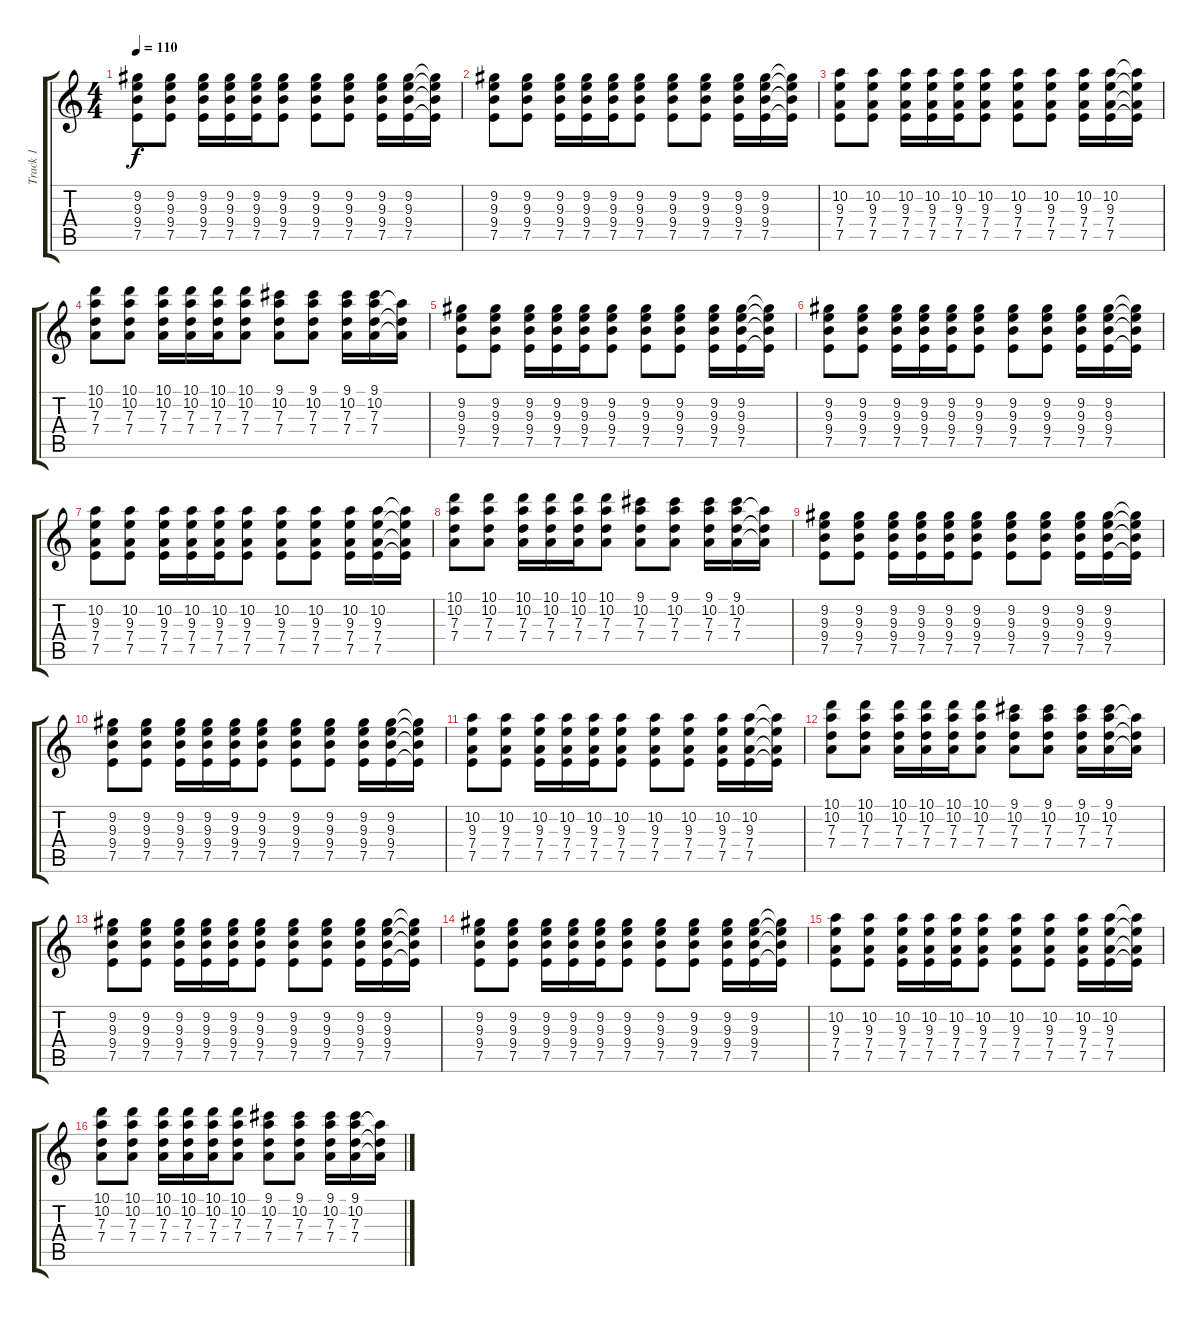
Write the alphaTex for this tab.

\track ("Track 1" "Track 1") {instrument acousticguitarsteel}
\staff {score tabs}
\tuning (E4 B3 G3 D3 A2 E2) {hide}
\ts (4 4)
\tempo 110
\clef g2
\ks c
(9.2 9.3 9.4 7.5).8{dy f instrument acousticguitarsteel} (9.2 9.3 9.4 7.5).8 (9.2 9.3 9.4 7.5).16 (9.2 9.3 9.4 7.5).16 (9.2 9.3 9.4 7.5).16 (9.2 9.3 9.4 7.5).8 (9.2 9.3 9.4 7.5).8 (9.2 9.3 9.4 7.5).8 (9.2 9.3 9.4 7.5).16 (9.2 9.3 9.4 7.5).16 (9.2{t} 9.3{t} 9.4{t} 7.5{t}).16 |
(9.2 9.3 9.4 7.5).8 (9.2 9.3 9.4 7.5).8 (9.2 9.3 9.4 7.5).16 (9.2 9.3 9.4 7.5).16 (9.2 9.3 9.4 7.5).16 (9.2 9.3 9.4 7.5).8 (9.2 9.3 9.4 7.5).8 (9.2 9.3 9.4 7.5).8 (9.2 9.3 9.4 7.5).16 (9.2 9.3 9.4 7.5).16 (9.2{t} 9.3{t} 9.4{t} 7.5{t}).16 |
(10.2 9.3 7.4 7.5).8 (10.2 9.3 7.4 7.5).8 (10.2 9.3 7.4 7.5).16 (10.2 9.3 7.4 7.5).16 (10.2 9.3 7.4 7.5).16 (10.2 9.3 7.4 7.5).8 (10.2 9.3 7.4 7.5).8 (10.2 9.3 7.4 7.5).8 (10.2 9.3 7.4 7.5).16 (10.2 9.3 7.4 7.5).16 (10.2{t} 9.3{t} 7.4{t} 7.5{t}).16 |
(10.1 10.2 7.3 7.4).8 (10.1 10.2 7.3 7.4).8 (10.1 10.2 7.3 7.4).16 (10.1 10.2 7.3 7.4).16 (10.1 10.2 7.3 7.4).16 (10.1 10.2 7.3 7.4).8 (9.1 10.2 7.3 7.4).8 (9.1 10.2 7.3 7.4).8 (9.1 10.2 7.3 7.4).16 (9.1 10.2 7.3 7.4).16 (10.2{t} 7.3{t} 7.4{t}).16 |
(9.2 9.3 9.4 7.5).8 (9.2 9.3 9.4 7.5).8 (9.2 9.3 9.4 7.5).16 (9.2 9.3 9.4 7.5).16 (9.2 9.3 9.4 7.5).16 (9.2 9.3 9.4 7.5).8 (9.2 9.3 9.4 7.5).8 (9.2 9.3 9.4 7.5).8 (9.2 9.3 9.4 7.5).16 (9.2 9.3 9.4 7.5).16 (9.2{t} 9.3{t} 9.4{t} 7.5{t}).16 |
(9.2 9.3 9.4 7.5).8 (9.2 9.3 9.4 7.5).8 (9.2 9.3 9.4 7.5).16 (9.2 9.3 9.4 7.5).16 (9.2 9.3 9.4 7.5).16 (9.2 9.3 9.4 7.5).8 (9.2 9.3 9.4 7.5).8 (9.2 9.3 9.4 7.5).8 (9.2 9.3 9.4 7.5).16 (9.2 9.3 9.4 7.5).16 (9.2{t} 9.3{t} 9.4{t} 7.5{t}).16 |
(10.2 9.3 7.4 7.5).8 (10.2 9.3 7.4 7.5).8 (10.2 9.3 7.4 7.5).16 (10.2 9.3 7.4 7.5).16 (10.2 9.3 7.4 7.5).16 (10.2 9.3 7.4 7.5).8 (10.2 9.3 7.4 7.5).8 (10.2 9.3 7.4 7.5).8 (10.2 9.3 7.4 7.5).16 (10.2 9.3 7.4 7.5).16 (10.2{t} 9.3{t} 7.4{t} 7.5{t}).16 |
(10.1 10.2 7.3 7.4).8 (10.1 10.2 7.3 7.4).8 (10.1 10.2 7.3 7.4).16 (10.1 10.2 7.3 7.4).16 (10.1 10.2 7.3 7.4).16 (10.1 10.2 7.3 7.4).8 (9.1 10.2 7.3 7.4).8 (9.1 10.2 7.3 7.4).8 (9.1 10.2 7.3 7.4).16 (9.1 10.2 7.3 7.4).16 (10.2{t} 7.3{t} 7.4{t}).16 |
(9.2 9.3 9.4 7.5).8 (9.2 9.3 9.4 7.5).8 (9.2 9.3 9.4 7.5).16 (9.2 9.3 9.4 7.5).16 (9.2 9.3 9.4 7.5).16 (9.2 9.3 9.4 7.5).8 (9.2 9.3 9.4 7.5).8 (9.2 9.3 9.4 7.5).8 (9.2 9.3 9.4 7.5).16 (9.2 9.3 9.4 7.5).16 (9.2{t} 9.3{t} 9.4{t} 7.5{t}).16 |
(9.2 9.3 9.4 7.5).8 (9.2 9.3 9.4 7.5).8 (9.2 9.3 9.4 7.5).16 (9.2 9.3 9.4 7.5).16 (9.2 9.3 9.4 7.5).16 (9.2 9.3 9.4 7.5).8 (9.2 9.3 9.4 7.5).8 (9.2 9.3 9.4 7.5).8 (9.2 9.3 9.4 7.5).16 (9.2 9.3 9.4 7.5).16 (9.2{t} 9.3{t} 9.4{t} 7.5{t}).16 |
(10.2 9.3 7.4 7.5).8 (10.2 9.3 7.4 7.5).8 (10.2 9.3 7.4 7.5).16 (10.2 9.3 7.4 7.5).16 (10.2 9.3 7.4 7.5).16 (10.2 9.3 7.4 7.5).8 (10.2 9.3 7.4 7.5).8 (10.2 9.3 7.4 7.5).8 (10.2 9.3 7.4 7.5).16 (10.2 9.3 7.4 7.5).16 (10.2{t} 9.3{t} 7.4{t} 7.5{t}).16 |
(10.1 10.2 7.3 7.4).8 (10.1 10.2 7.3 7.4).8 (10.1 10.2 7.3 7.4).16 (10.1 10.2 7.3 7.4).16 (10.1 10.2 7.3 7.4).16 (10.1 10.2 7.3 7.4).8 (9.1 10.2 7.3 7.4).8 (9.1 10.2 7.3 7.4).8 (9.1 10.2 7.3 7.4).16 (9.1 10.2 7.3 7.4).16 (10.2{t} 7.3{t} 7.4{t}).16 |
(9.2 9.3 9.4 7.5).8 (9.2 9.3 9.4 7.5).8 (9.2 9.3 9.4 7.5).16 (9.2 9.3 9.4 7.5).16 (9.2 9.3 9.4 7.5).16 (9.2 9.3 9.4 7.5).8 (9.2 9.3 9.4 7.5).8 (9.2 9.3 9.4 7.5).8 (9.2 9.3 9.4 7.5).16 (9.2 9.3 9.4 7.5).16 (9.2{t} 9.3{t} 9.4{t} 7.5{t}).16 |
(9.2 9.3 9.4 7.5).8 (9.2 9.3 9.4 7.5).8 (9.2 9.3 9.4 7.5).16 (9.2 9.3 9.4 7.5).16 (9.2 9.3 9.4 7.5).16 (9.2 9.3 9.4 7.5).8 (9.2 9.3 9.4 7.5).8 (9.2 9.3 9.4 7.5).8 (9.2 9.3 9.4 7.5).16 (9.2 9.3 9.4 7.5).16 (9.2{t} 9.3{t} 9.4{t} 7.5{t}).16 |
(10.2 9.3 7.4 7.5).8 (10.2 9.3 7.4 7.5).8 (10.2 9.3 7.4 7.5).16 (10.2 9.3 7.4 7.5).16 (10.2 9.3 7.4 7.5).16 (10.2 9.3 7.4 7.5).8 (10.2 9.3 7.4 7.5).8 (10.2 9.3 7.4 7.5).8 (10.2 9.3 7.4 7.5).16 (10.2 9.3 7.4 7.5).16 (10.2{t} 9.3{t} 7.4{t} 7.5{t}).16 |
(10.1 10.2 7.3 7.4).8 (10.1 10.2 7.3 7.4).8 (10.1 10.2 7.3 7.4).16 (10.1 10.2 7.3 7.4).16 (10.1 10.2 7.3 7.4).16 (10.1 10.2 7.3 7.4).8 (9.1 10.2 7.3 7.4).8 (9.1 10.2 7.3 7.4).8 (9.1 10.2 7.3 7.4).16 (9.1 10.2 7.3 7.4).16 (10.2{t} 7.3{t} 7.4{t}).16
